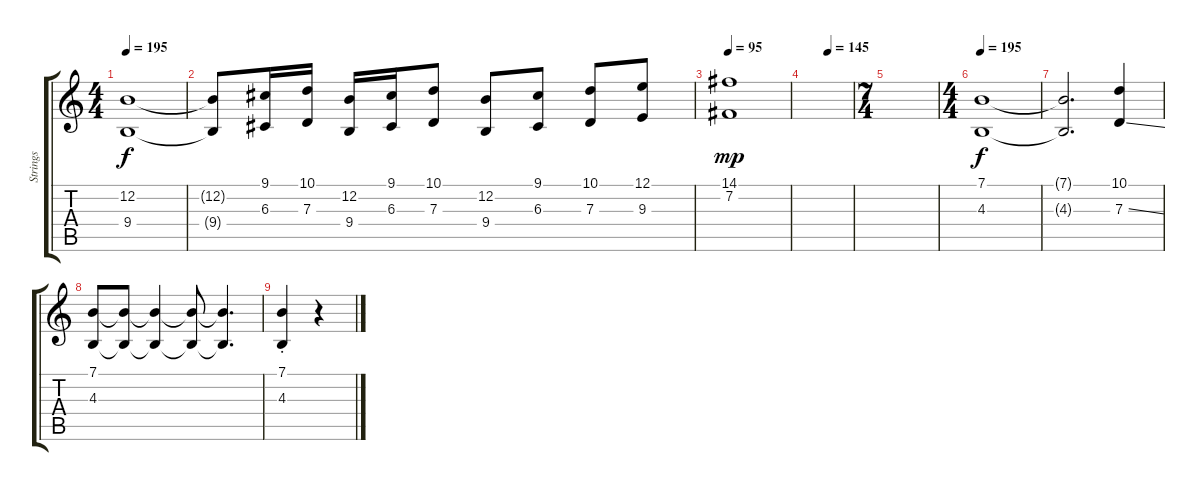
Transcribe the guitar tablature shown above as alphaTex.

\track ("Strings" "Strings") {instrument stringensemble1}
\staff {score tabs}
\tuning (E4 B3 G3 D3 A2 E2) {hide}
\ts (4 4)
\tempo 195
\clef g2
\ks c
(12.2 9.4).1{dy f} |
(12.2{t} 9.4{t}).8 (9.1 6.3).16 (10.1 7.3).16 (12.2 9.4).16 (9.1 6.3).16 (10.1 7.3).8 (12.2 9.4).8 (9.1 6.3).8 (10.1 7.3).8 (12.1 9.3).8 |
\tempo 95
(14.1 7.2).1{dy mp} |
\tempo (145 0.5)
|
\ts (7 4)
|
\ts (4 4)
\tempo 195
(7.1 4.3).1{dy f} |
(7.1{t} 4.3{t}).2{d} (10.1 7.3{ss}).4 |
(7.1 4.3).8 (7.1{t} 4.3{t}).8 (7.1{t} 4.3{t}).4 (7.1{t} 4.3{t}).8 (7.1{t} 4.3{t}).4{d} |
(7.1{st} 4.3{st}).4 r.4
